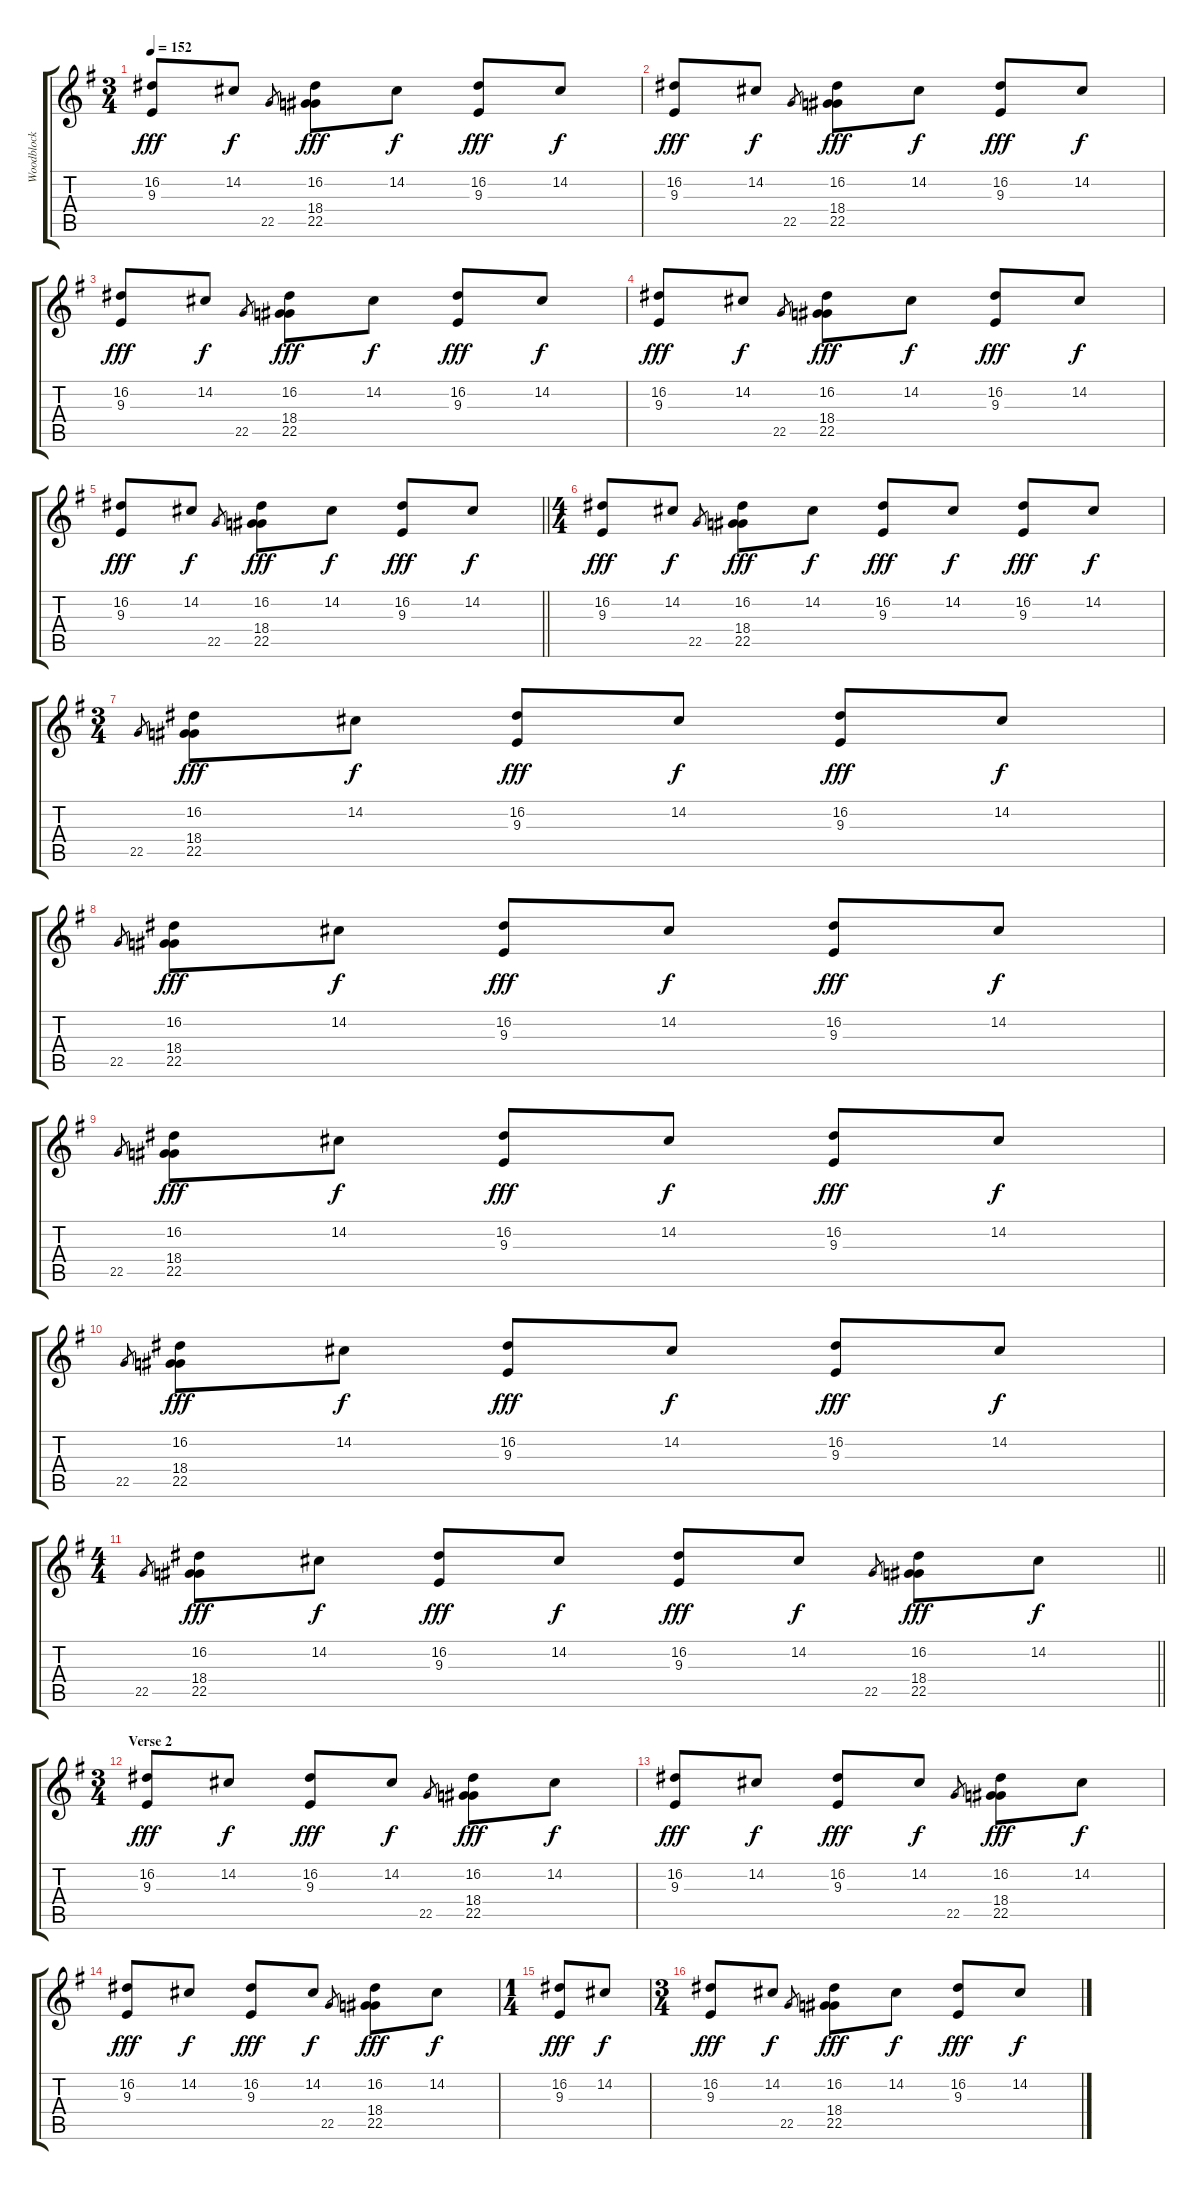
\track ("Woodblock" "Woodblock") {instrument woodblock}
\staff {score tabs}
\tuning (E4 B3 G3 D3 A2 E2) {hide}
\ts (3 4)
\tempo 152
\clef g2
\ks g
(16.2 9.3).8{dy fff} 14.2.8{dy f} 22.5.8{gr} (16.2 18.4 22.5).8{dy fff} 14.2.8{dy f} (16.2 9.3).8{dy fff} 14.2.8{dy f} |
(16.2 9.3).8{dy fff} 14.2.8{dy f} 22.5.8{gr} (16.2 18.4 22.5).8{dy fff} 14.2.8{dy f} (16.2 9.3).8{dy fff} 14.2.8{dy f} |
(16.2 9.3).8{dy fff} 14.2.8{dy f} 22.5.8{gr} (16.2 18.4 22.5).8{dy fff} 14.2.8{dy f} (16.2 9.3).8{dy fff} 14.2.8{dy f} |
(16.2 9.3).8{dy fff} 14.2.8{dy f} 22.5.8{gr} (16.2 18.4 22.5).8{dy fff} 14.2.8{dy f} (16.2 9.3).8{dy fff} 14.2.8{dy f} |
\barLineRight lightlight
(16.2 9.3).8{dy fff} 14.2.8{dy f} 22.5.8{gr} (16.2 18.4 22.5).8{dy fff} 14.2.8{dy f} (16.2 9.3).8{dy fff} 14.2.8{dy f} |
\ts (4 4)
(16.2 9.3).8{dy fff} 14.2.8{dy f} 22.5.8{gr} (16.2 18.4 22.5).8{dy fff} 14.2.8{dy f} (16.2 9.3).8{dy fff} 14.2.8{dy f} (16.2 9.3).8{dy fff} 14.2.8{dy f} |
\ts (3 4)
22.5.8{gr} (16.2 18.4 22.5).8{dy fff} 14.2.8{dy f} (16.2 9.3).8{dy fff} 14.2.8{dy f} (16.2 9.3).8{dy fff} 14.2.8{dy f} |
22.5.8{gr} (16.2 18.4 22.5).8{dy fff} 14.2.8{dy f} (16.2 9.3).8{dy fff} 14.2.8{dy f} (16.2 9.3).8{dy fff} 14.2.8{dy f} |
22.5.8{gr} (16.2 18.4 22.5).8{dy fff} 14.2.8{dy f} (16.2 9.3).8{dy fff} 14.2.8{dy f} (16.2 9.3).8{dy fff} 14.2.8{dy f} |
22.5.8{gr} (16.2 18.4 22.5).8{dy fff} 14.2.8{dy f} (16.2 9.3).8{dy fff} 14.2.8{dy f} (16.2 9.3).8{dy fff} 14.2.8{dy f} |
\ts (4 4)
\barLineRight lightlight
22.5.8{gr} (16.2 18.4 22.5).8{dy fff} 14.2.8{dy f} (16.2 9.3).8{dy fff} 14.2.8{dy f} (16.2 9.3).8{dy fff} 14.2.8{dy f} 22.5.8{gr} (16.2 18.4 22.5).8{dy fff} 14.2.8{dy f} |
\ts (3 4)
\section ("" "Verse 2")
(16.2 9.3).8{dy fff} 14.2.8{dy f} (16.2 9.3).8{dy fff} 14.2.8{dy f} 22.5.8{gr} (16.2 18.4 22.5).8{dy fff} 14.2.8{dy f} |
(16.2 9.3).8{dy fff} 14.2.8{dy f} (16.2 9.3).8{dy fff} 14.2.8{dy f} 22.5.8{gr} (16.2 18.4 22.5).8{dy fff} 14.2.8{dy f} |
(16.2 9.3).8{dy fff} 14.2.8{dy f} (16.2 9.3).8{dy fff} 14.2.8{dy f} 22.5.8{gr} (16.2 18.4 22.5).8{dy fff} 14.2.8{dy f} |
\ts (1 4)
(16.2 9.3).8{dy fff} 14.2.8{dy f} |
\ts (3 4)
(16.2 9.3).8{dy fff} 14.2.8{dy f} 22.5.8{gr} (16.2 18.4 22.5).8{dy fff} 14.2.8{dy f} (16.2 9.3).8{dy fff} 14.2.8{dy f}
